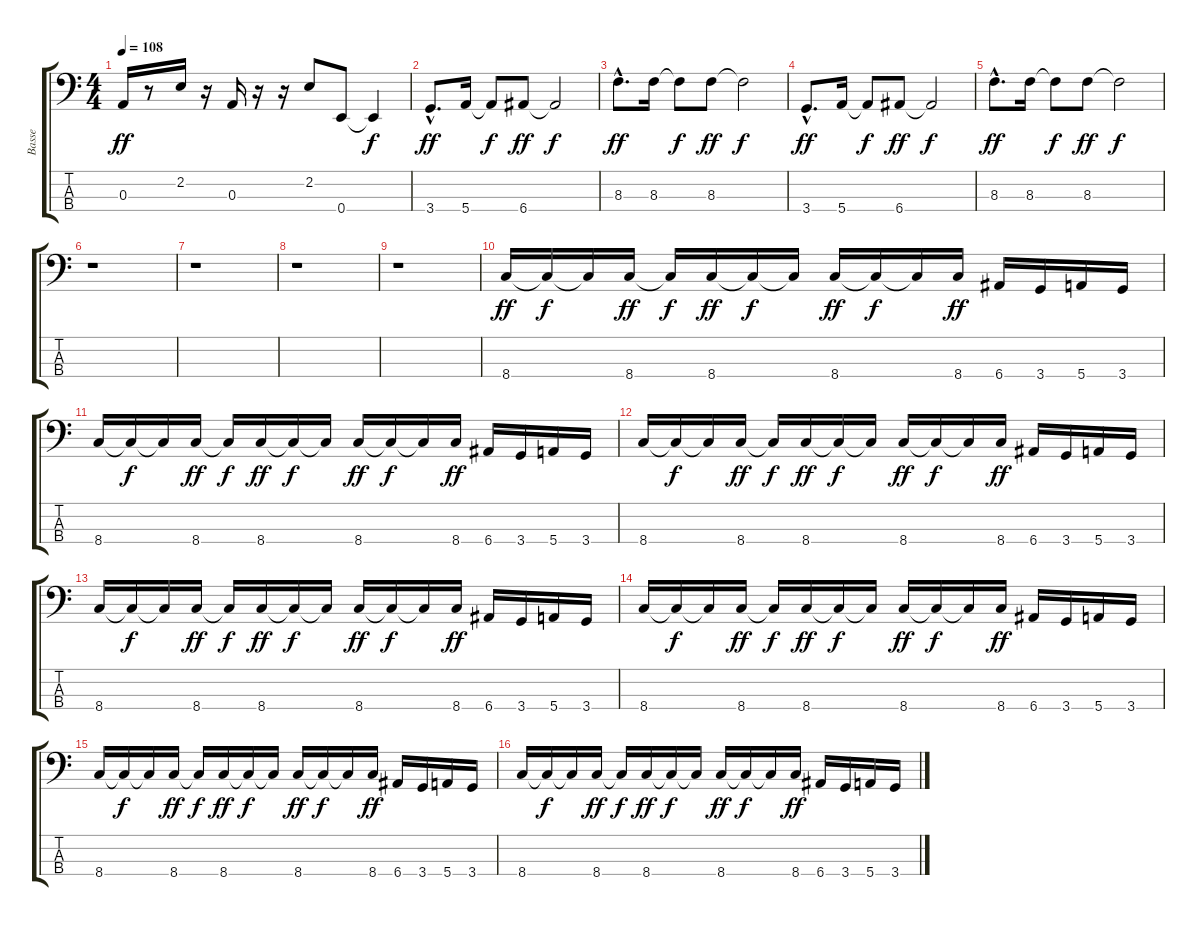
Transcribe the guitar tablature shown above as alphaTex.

\track ("Basse" "Basse") {instrument electricbasspick}
\staff {score tabs}
\tuning (G2 D2 A1 E1) {hide}
\ts (4 4)
\tempo 108
\clef f4
\ks c
0.3.16{dy ff} r.8 2.2.16 r.16 0.3.16 r.16 r.16 2.2.8 0.4.8 0.4{t}.4{dy f} |
3.4{hac}.8{d dy ff} 5.4.16 5.4{t}.8{dy f} 6.4.8{dy ff} 6.4{t}.2{dy f} |
8.3{hac}.8{d dy ff} 8.3.16 8.3{t}.8{dy f} 8.3.8{dy ff} 8.3{t}.2{dy f} |
3.4{hac}.8{d dy ff} 5.4.16 5.4{t}.8{dy f} 6.4.8{dy ff} 6.4{t}.2{dy f} |
8.3{hac}.8{d dy ff} 8.3.16 8.3{t}.8{dy f} 8.3.8{dy ff} 8.3{t}.2{dy f} |
r.1 |
r.1 |
r.1 |
r.1 |
8.4.16{dy ff} 8.4{t}.16{dy f} 8.4{t}.16 8.4.16{dy ff} 8.4{t}.16{dy f} 8.4.16{dy ff} 8.4{t}.16{dy f} 8.4{t}.16 8.4.16{dy ff} 8.4{t}.16{dy f} 8.4{t}.16 8.4.16{dy ff} 6.4.16 3.4.16 5.4.16 3.4.16 |
8.4.16 8.4{t}.16{dy f} 8.4{t}.16 8.4.16{dy ff} 8.4{t}.16{dy f} 8.4.16{dy ff} 8.4{t}.16{dy f} 8.4{t}.16 8.4.16{dy ff} 8.4{t}.16{dy f} 8.4{t}.16 8.4.16{dy ff} 6.4.16 3.4.16 5.4.16 3.4.16 |
8.4.16 8.4{t}.16{dy f} 8.4{t}.16 8.4.16{dy ff} 8.4{t}.16{dy f} 8.4.16{dy ff} 8.4{t}.16{dy f} 8.4{t}.16 8.4.16{dy ff} 8.4{t}.16{dy f} 8.4{t}.16 8.4.16{dy ff} 6.4.16 3.4.16 5.4.16 3.4.16 |
8.4.16 8.4{t}.16{dy f} 8.4{t}.16 8.4.16{dy ff} 8.4{t}.16{dy f} 8.4.16{dy ff} 8.4{t}.16{dy f} 8.4{t}.16 8.4.16{dy ff} 8.4{t}.16{dy f} 8.4{t}.16 8.4.16{dy ff} 6.4.16 3.4.16 5.4.16 3.4.16 |
8.4.16 8.4{t}.16{dy f} 8.4{t}.16 8.4.16{dy ff} 8.4{t}.16{dy f} 8.4.16{dy ff} 8.4{t}.16{dy f} 8.4{t}.16 8.4.16{dy ff} 8.4{t}.16{dy f} 8.4{t}.16 8.4.16{dy ff} 6.4.16 3.4.16 5.4.16 3.4.16 |
8.4.16 8.4{t}.16{dy f} 8.4{t}.16 8.4.16{dy ff} 8.4{t}.16{dy f} 8.4.16{dy ff} 8.4{t}.16{dy f} 8.4{t}.16 8.4.16{dy ff} 8.4{t}.16{dy f} 8.4{t}.16 8.4.16{dy ff} 6.4.16 3.4.16 5.4.16 3.4.16 |
8.4.16 8.4{t}.16{dy f} 8.4{t}.16 8.4.16{dy ff} 8.4{t}.16{dy f} 8.4.16{dy ff} 8.4{t}.16{dy f} 8.4{t}.16 8.4.16{dy ff} 8.4{t}.16{dy f} 8.4{t}.16 8.4.16{dy ff} 6.4.16 3.4.16 5.4.16 3.4.16
